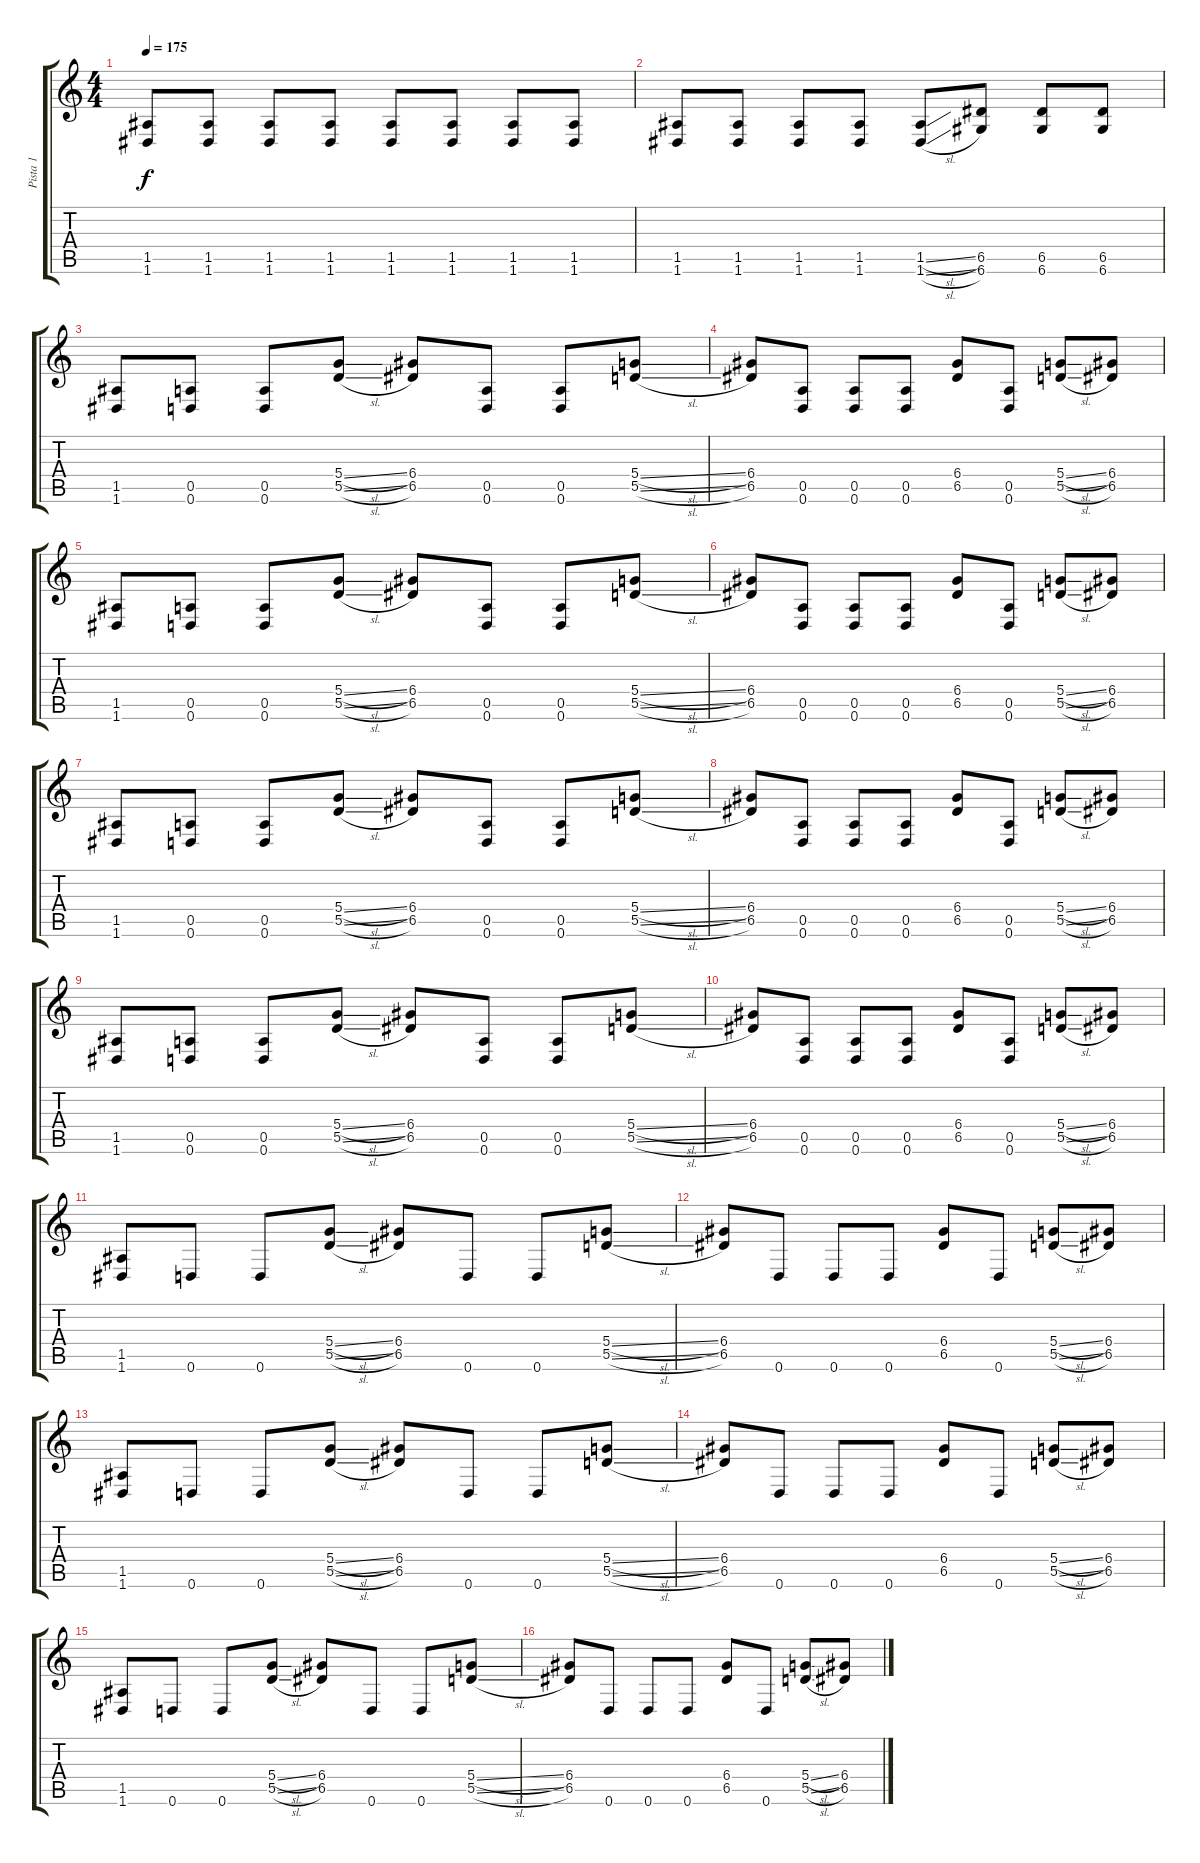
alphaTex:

\track ("Pista 1" "Pista 1") {instrument overdrivenguitar}
\staff {score tabs}
\tuning (E4 B3 G3 D3 A2 D2) {hide}
\ts (4 4)
\tempo 175
\clef g2
\ks c
(1.5 1.6).8{dy f} (1.5 1.6).8 (1.5 1.6).8 (1.5 1.6).8 (1.5 1.6).8 (1.5 1.6).8 (1.5 1.6).8 (1.5 1.6).8 |
(1.5 1.6).8 (1.5 1.6).8 (1.5 1.6).8 (1.5 1.6).8 (1.5{sl} 1.6{sl}).8 (6.5 6.6).8 (6.5 6.6).8 (6.5 6.6).8 |
(1.5 1.6).8 (0.5 0.6).8 (0.5 0.6).8 (5.4{sl} 5.5{sl}).8 (6.4 6.5).8 (0.5 0.6).8 (0.5 0.6).8 (5.4{sl} 5.5{sl}).8 |
(6.4 6.5).8 (0.5 0.6).8 (0.5 0.6).8 (0.5 0.6).8 (6.4 6.5).8 (0.5 0.6).8 (5.4{sl} 5.5{sl}).8 (6.4 6.5).8 |
(1.5 1.6).8 (0.5 0.6).8 (0.5 0.6).8 (5.4{sl} 5.5{sl}).8 (6.4 6.5).8 (0.5 0.6).8 (0.5 0.6).8 (5.4{sl} 5.5{sl}).8 |
(6.4 6.5).8 (0.5 0.6).8 (0.5 0.6).8 (0.5 0.6).8 (6.4 6.5).8 (0.5 0.6).8 (5.4{sl} 5.5{sl}).8 (6.4 6.5).8 |
(1.5 1.6).8 (0.5 0.6).8 (0.5 0.6).8 (5.4{sl} 5.5{sl}).8 (6.4 6.5).8 (0.5 0.6).8 (0.5 0.6).8 (5.4{sl} 5.5{sl}).8 |
(6.4 6.5).8 (0.5 0.6).8 (0.5 0.6).8 (0.5 0.6).8 (6.4 6.5).8 (0.5 0.6).8 (5.4{sl} 5.5{sl}).8 (6.4 6.5).8 |
(1.5 1.6).8 (0.5 0.6).8 (0.5 0.6).8 (5.4{sl} 5.5{sl}).8 (6.4 6.5).8 (0.5 0.6).8 (0.5 0.6).8 (5.4{sl} 5.5{sl}).8 |
(6.4 6.5).8 (0.5 0.6).8 (0.5 0.6).8 (0.5 0.6).8 (6.4 6.5).8 (0.5 0.6).8 (5.4{sl} 5.5{sl}).8 (6.4 6.5).8 |
(1.5 1.6).8 0.6.8 0.6.8 (5.4{sl} 5.5{sl}).8 (6.4 6.5).8 0.6.8 0.6.8 (5.4{sl} 5.5{sl}).8 |
(6.4 6.5).8 0.6.8 0.6.8 0.6.8 (6.4 6.5).8 0.6.8 (5.4{sl} 5.5{sl}).8 (6.4 6.5).8 |
(1.5 1.6).8 0.6.8 0.6.8 (5.4{sl} 5.5{sl}).8 (6.4 6.5).8 0.6.8 0.6.8 (5.4{sl} 5.5{sl}).8 |
(6.4 6.5).8 0.6.8 0.6.8 0.6.8 (6.4 6.5).8 0.6.8 (5.4{sl} 5.5{sl}).8 (6.4 6.5).8 |
(1.5 1.6).8 0.6.8 0.6.8 (5.4{sl} 5.5{sl}).8 (6.4 6.5).8 0.6.8 0.6.8 (5.4{sl} 5.5{sl}).8 |
(6.4 6.5).8 0.6.8 0.6.8 0.6.8 (6.4 6.5).8 0.6.8 (5.4{sl} 5.5{sl}).8 (6.4 6.5).8
